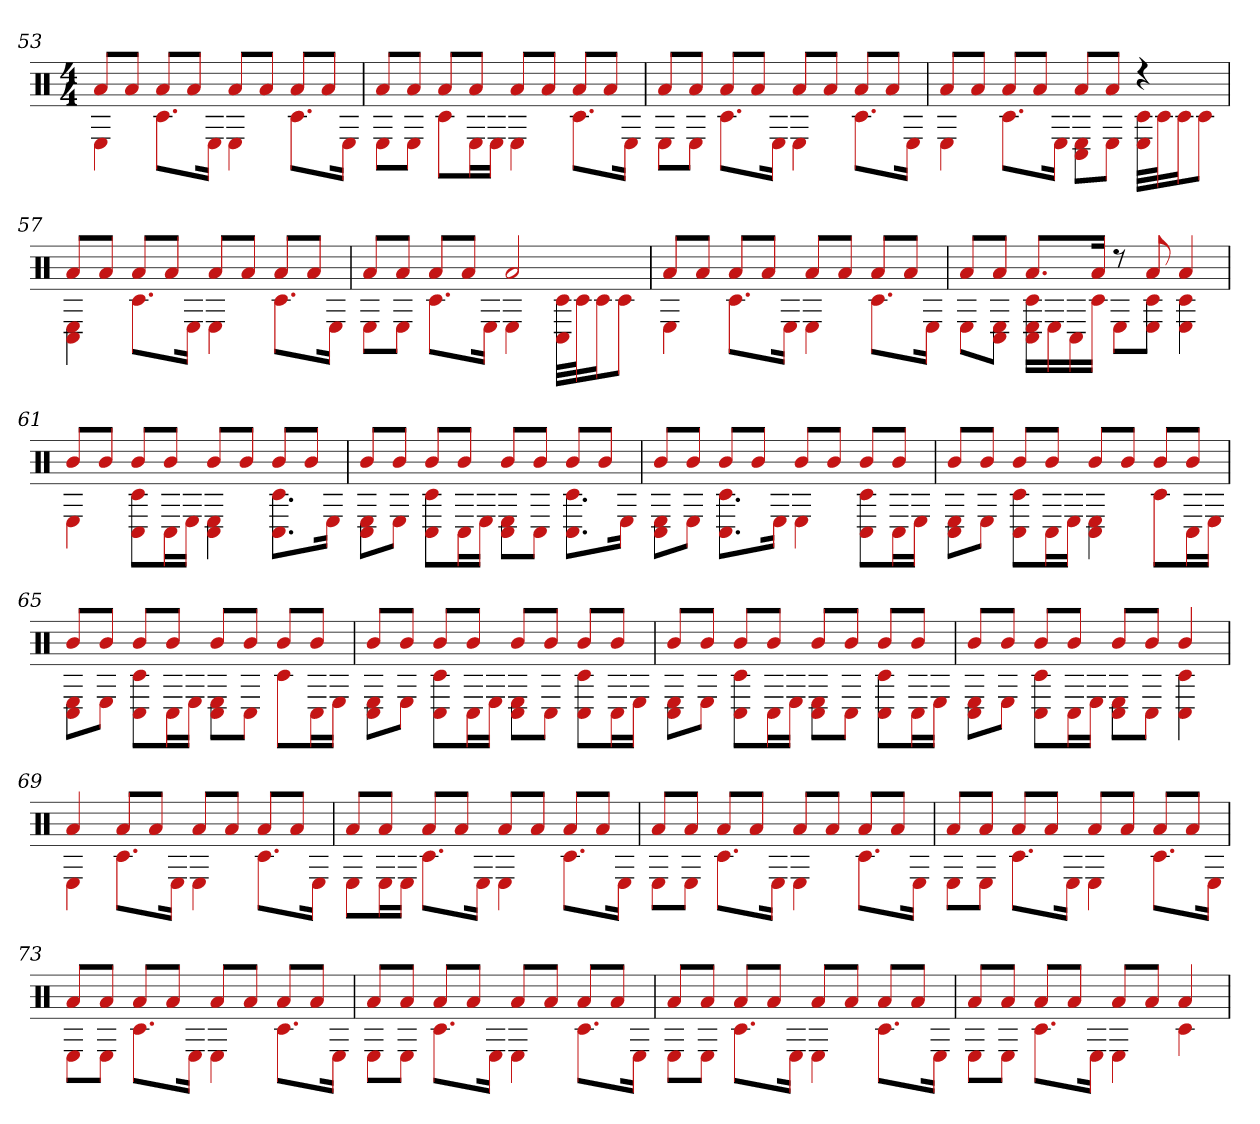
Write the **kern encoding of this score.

**kern
*part1
*staff1
*clefX
*k[]
*M4/4
=53
*^
8aL	4E
8aJ	.
8aL	8.c#L
8aJ	.
.	16EJk
8aL	4E
8aJ	.
8aL	8.c#L
8aJ	.
.	16EJk
=54	=54
8aL	8EL
8aJ	8EJ
8aL	8c#L
8aJ	16EL
.	16EJJ
8aL	4E
8aJ	.
8aL	8.c#L
8aJ	.
.	16EJk
=55	=55
8aL	8EL
8aJ	8EJ
8aL	8.c#L
8aJ	.
.	16EJk
8aL	4E
8aJ	.
8aL	8.c#L
8aJ	.
.	16EJk
=56	=56
8aL	4E
8aJ	.
8aL	8.c#L
8aJ	.
.	16EJk
8aL	8E 8C#L
8aJ	8EJ
4r	32E 32c#LLL
.	32c#J
.	16c#J
.	8c#J
=57	=57
8aL	4C# 4E
8aJ	.
8aL	8.c#L
8aJ	.
.	16EJk
8aL	4E
8aJ	.
8aL	8.c#L
8aJ	.
.	16EJk
=58	=58
8aL	8EL
8aJ	8EJ
8aL	8.c#L
8aJ	.
.	16EJk
2a	4E
.	32C# 32c#LLL
.	32c#J
.	16c#J
.	8c#J
=59	=59
8aL	4E
8aJ	.
8aL	8.c#L
8aJ	.
.	16EJk
8aL	4E
8aJ	.
8aL	8.c#L
8aJ	.
.	16EJk
=60	=60
8aL	8EL
8aJ	8C# 8EJ
8.aL	16E 16c# 16C#LL
.	16E
.	16C#
16aJk	16c#JJ
8r	8EL
8a	8c# 8EJ
4a	4c# 4E
=61	=61
8bL	4E
8bJ	.
8bL	8c# 8C#L
8bJ	16C#L
.	16EJJ
8bL	4C# 4E
8bJ	.
8bL	8.c# 8.C#L
8bJ	.
.	16EJk
=62	=62
8bL	8E 8C#L
8bJ	8EJ
8bL	8c# 8C#L
8bJ	16C#L
.	16EJJ
8bL	8C# 8EL
8bJ	8C#J
8bL	8.C# 8.c#L
8bJ	.
.	16EJk
=63	=63
8bL	8E 8C#L
8bJ	8EJ
8bL	8.c# 8.C#L
8bJ	.
.	16EJk
8bL	4E
8bJ	.
8bL	8C# 8c#L
8bJ	16C#L
.	16EJJ
=64	=64
8bL	8C# 8EL
8bJ	8EJ
8bL	8c# 8C#L
8bJ	16C#L
.	16EJJ
8bL	4C# 4E
8bJ	.
8bL	8c#L
8bJ	16C#L
.	16EJJ
=65	=65
8bL	8C# 8EL
8bJ	8EJ
8bL	8c# 8C#L
8bJ	16C#L
.	16EJJ
8bL	8C# 8EL
8bJ	8C#J
8bL	8c#L
8bJ	16C#L
.	16EJJ
=66	=66
8bL	8E 8C#L
8bJ	8EJ
8bL	8c# 8C#L
8bJ	16C#L
.	16EJJ
8bL	8C# 8EL
8bJ	8C#J
8bL	8C# 8c#L
8bJ	16C#L
.	16EJJ
=67	=67
8bL	8E 8C#L
8bJ	8EJ
8bL	8c# 8C#L
8bJ	16C#L
.	16EJJ
8bL	8C# 8EL
8bJ	8C#J
8bL	8c# 8C#L
8bJ	16C#L
.	16EJJ
=68	=68
8bL	8E 8C#L
8bJ	8EJ
8bL	8c# 8C#L
8bJ	16C#L
.	16EJJ
8bL	8E 8C#L
8bJ	8C#J
4b	4C# 4c#
=69	=69
4a	4E
8aL	8.c#L
8aJ	.
.	16EJk
8aL	4E
8aJ	.
8aL	8.c#L
8aJ	.
.	16EJk
=70	=70
8aL	8EL
8aJ	16EL
.	16EJJ
8aL	8.c#L
8aJ	.
.	16EJk
8aL	4E
8aJ	.
8aL	8.c#L
8aJ	.
.	16EJk
=71	=71
8aL	8EL
8aJ	8EJ
8aL	8.c#L
8aJ	.
.	16EJk
8aL	4E
8aJ	.
8aL	8.c#L
8aJ	.
.	16EJk
=72	=72
8aL	8EL
8aJ	8EJ
8aL	8.c#L
8aJ	.
.	16EJk
8aL	4E
8aJ	.
8aL	8.c#L
8aJ	.
.	16EJk
=73	=73
8aL	8EL
8aJ	8EJ
8aL	8.c#L
8aJ	.
.	16EJk
8aL	4E
8aJ	.
8aL	8.c#L
8aJ	.
.	16EJk
=74	=74
8aL	8EL
8aJ	8EJ
8aL	8.c#L
8aJ	.
.	16EJk
8aL	4E
8aJ	.
8aL	8.c#L
8aJ	.
.	16EJk
=75	=75
8aL	8EL
8aJ	8EJ
8aL	8.c#L
8aJ	.
.	16EJk
8aL	4E
8aJ	.
8aL	8.c#L
8aJ	.
.	16EJk
=76	=76
8aL	8EL
8aJ	8EJ
8aL	8.c#L
8aJ	.
.	16EJk
8aL	4E
8aJ	.
4a	4c#
*v	*v
=
*-
